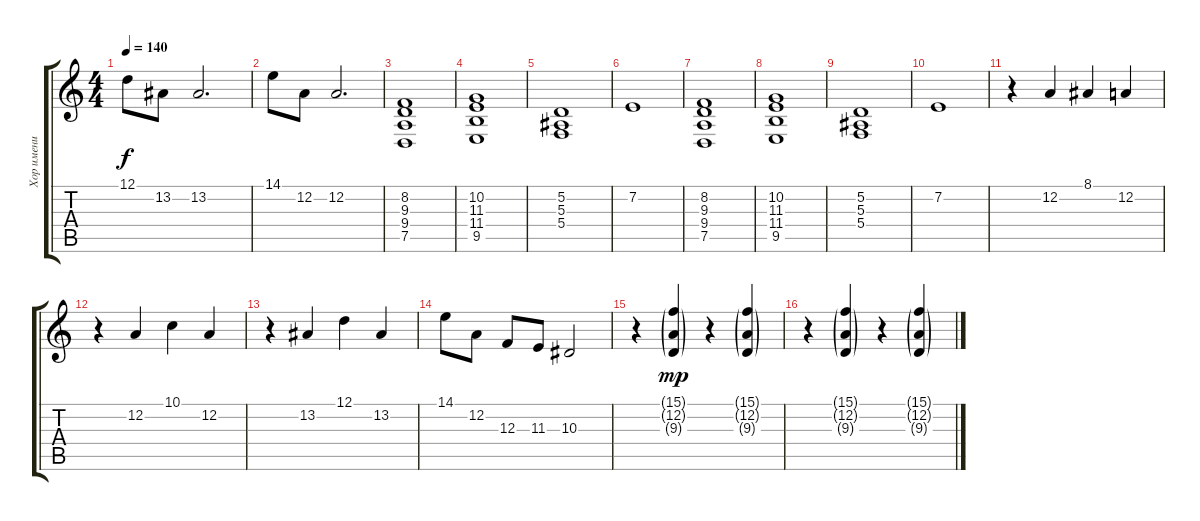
\track ("Хор имени Императора" "Хор имени ") {instrument choiraahs}
\staff {score tabs}
\tuning (D4 A3 F3 C3 G2 D2) {hide}
\ts (4 4)
\tempo 140
\clef g2
\ks c
12.1.8{dy f} 13.2.8 13.2.2{d} |
14.1.8 12.2.8 12.2.2{d} |
(8.2 9.3 9.4 7.5).1 |
(10.2 11.3 11.4 9.5).1 |
(5.2 5.3 5.4).1 |
7.2.1 |
(8.2 9.3 9.4 7.5).1 |
(10.2 11.3 11.4 9.5).1 |
(5.2 5.3 5.4).1 |
7.2.1 |
r.4 12.2.4 8.1.4 12.2.4 |
r.4 12.2.4 10.1.4 12.2.4 |
r.4 13.2.4 12.1.4 13.2.4 |
14.1.8 12.2.8 12.3.8 11.3.8 10.3.2 |
r.4 (15.1{g} 12.2{g} 9.3{g}).4{dy mp} r.4 (15.1{g} 12.2{g} 9.3{g}).4 |
r.4 (15.1{g} 12.2{g} 9.3{g}).4 r.4 (15.1{g} 12.2{g} 9.3{g}).4
